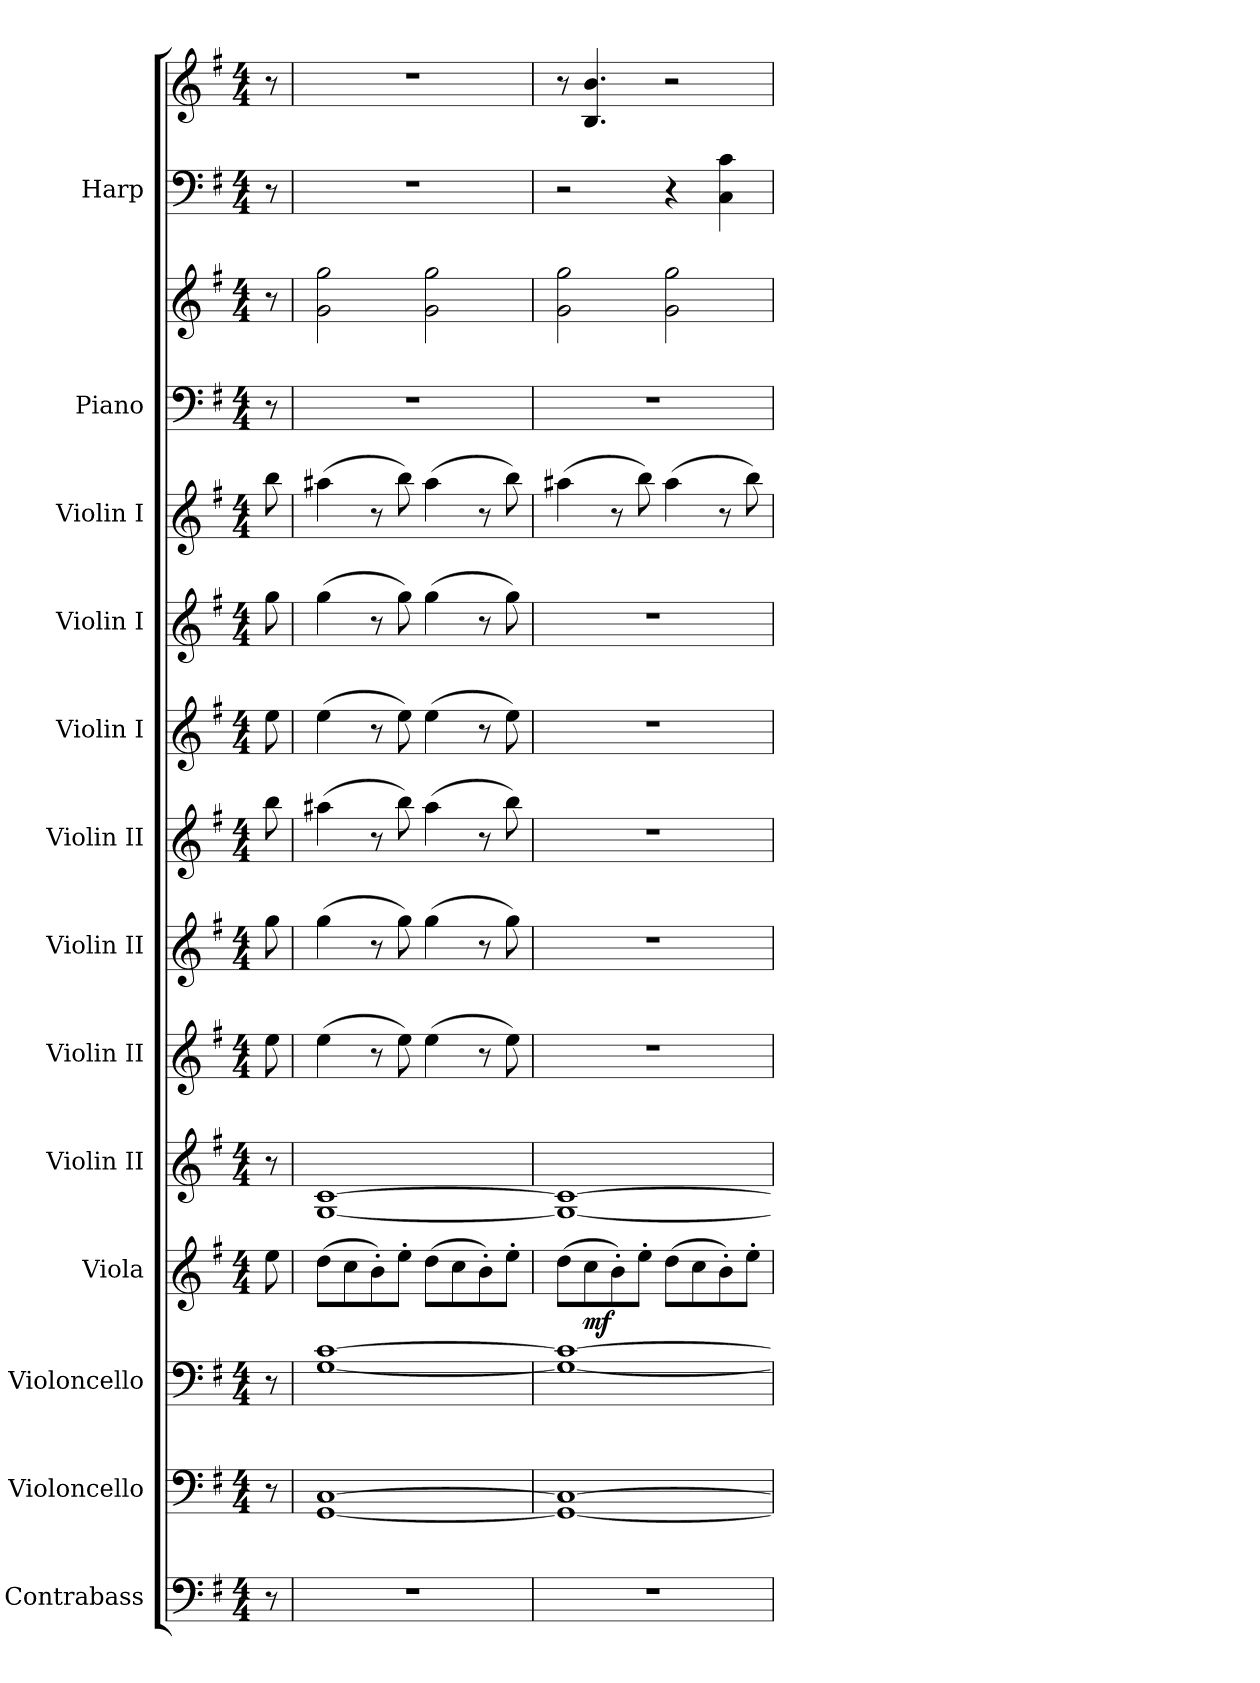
**kern	**kern	**kern	**kern	**dynam	**kern	**kern	**kern	**kern	**kern	**kern	**kern	**kern	**kern	**kern	**kern
*part13	*part12	*part11	*part10	*part10	*part9	*part8	*part7	*part6	*part5	*part4	*part3	*part2	*part2	*part1	*part1
*staff15	*staff14	*staff13	*staff12	*staff12	*staff11	*staff10	*staff9	*staff8	*staff7	*staff6	*staff5	*staff4	*staff3	*staff2	*staff1
*I"Contrabass	*I"Violoncello	*I"Violoncello	*I"Viola	*	*I"Violin II	*I"Violin II	*I"Violin II	*I"Violin II	*I"Violin I	*I"Violin I	*I"Violin I	*I"Piano	*	*I"Harp	*
*I'Cb.	*I'Vc.	*I'Vc.	*I'Vla.	*	*I'Vln. II	*I'Vln. II	*I'Vln. II	*I'Vln. II	*I'Vln. I	*I'Vln. I	*I'Vln. I	*I'Pno.	*	*I'Hp.	*
*clefF4	*clefF4	*clefF4	*clefG2	*	*clefG2	*clefG2	*clefG2	*clefG2	*clefG2	*clefG2	*clefG2	*clefF4	*clefG2	*clefF4	*clefG2
*k[f#]	*k[f#]	*k[f#]	*k[f#]	*	*k[f#]	*k[f#]	*k[f#]	*k[f#]	*k[f#]	*k[f#]	*k[f#]	*k[f#]	*k[f#]	*k[f#]	*k[f#]
*M4/4	*M4/4	*M4/4	*M4/4	*	*M4/4	*M4/4	*M4/4	*M4/4	*M4/4	*M4/4	*M4/4	*M4/4	*M4/4	*M4/4	*M4/4
=	=	=	=	=	=	=	=	=	=	=	=	=	=	=	=
8r	8r	8r	8ee	.	8r	8ee	8gg	8bb	8ee	8gg	8bb	8r	8r	8r	8r
=1	=1	=1	=1	=1	=1	=1	=1	=1	=1	=1	=1	=1	=1	=1	=1
1r	[1GG [1C	[1G [1c	(8ddL	.	[1G [1c	(4ee	(4gg	(4aa#X	(4ee	(4gg	(4aa#X	1r	2g 2gg	1r	1r
.	.	.	8cc	.	.	.	.	.	.	.	.	.	.	.	.
.	.	.	8b')	.	.	8r	8r	8r	8r	8r	8r	.	.	.	.
.	.	.	8ee'J	.	.	8ee)	8gg)	8bb)	8ee)	8gg)	8bb)	.	.	.	.
.	.	.	(8ddL	.	.	(4ee	(4gg	(4aa#	(4ee	(4gg	(4aa#	.	2g 2gg	.	.
.	.	.	8cc	.	.	.	.	.	.	.	.	.	.	.	.
.	.	.	8b')	.	.	8r	8r	8r	8r	8r	8r	.	.	.	.
.	.	.	8ee'J	.	.	8ee)	8gg)	8bb)	8ee)	8gg)	8bb)	.	.	.	.
=2	=2	=2	=2	=2	=2	=2	=2	=2	=2	=2	=2	=2	=2	=2	=2
1r	1GG_ 1C_	1G_ 1c_	(8ddL	.	1G_ 1c_	1r	1r	1r	1r	1r	(4aa#X	1r	2g 2gg	2r	8r
.	.	.	8cc	mf	.	.	.	.	.	.	.	.	.	.	4.B 4.b
.	.	.	8b')	.	.	.	.	.	.	.	8r	.	.	.	.
.	.	.	8ee'J	.	.	.	.	.	.	.	8bb)	.	.	.	.
.	.	.	(8ddL	.	.	.	.	.	.	.	(4aa#	.	2g 2gg	4r	2r
.	.	.	8cc	.	.	.	.	.	.	.	.	.	.	.	.
.	.	.	8b')	.	.	.	.	.	.	.	8r	.	.	4C 4c	.
.	.	.	8ee'J	.	.	.	.	.	.	.	8bb)	.	.	.	.
=	=	=	=	=	=	=	=	=	=	=	=	=	=	=	=
*-	*-	*-	*-	*-	*-	*-	*-	*-	*-	*-	*-	*-	*-	*-	*-
